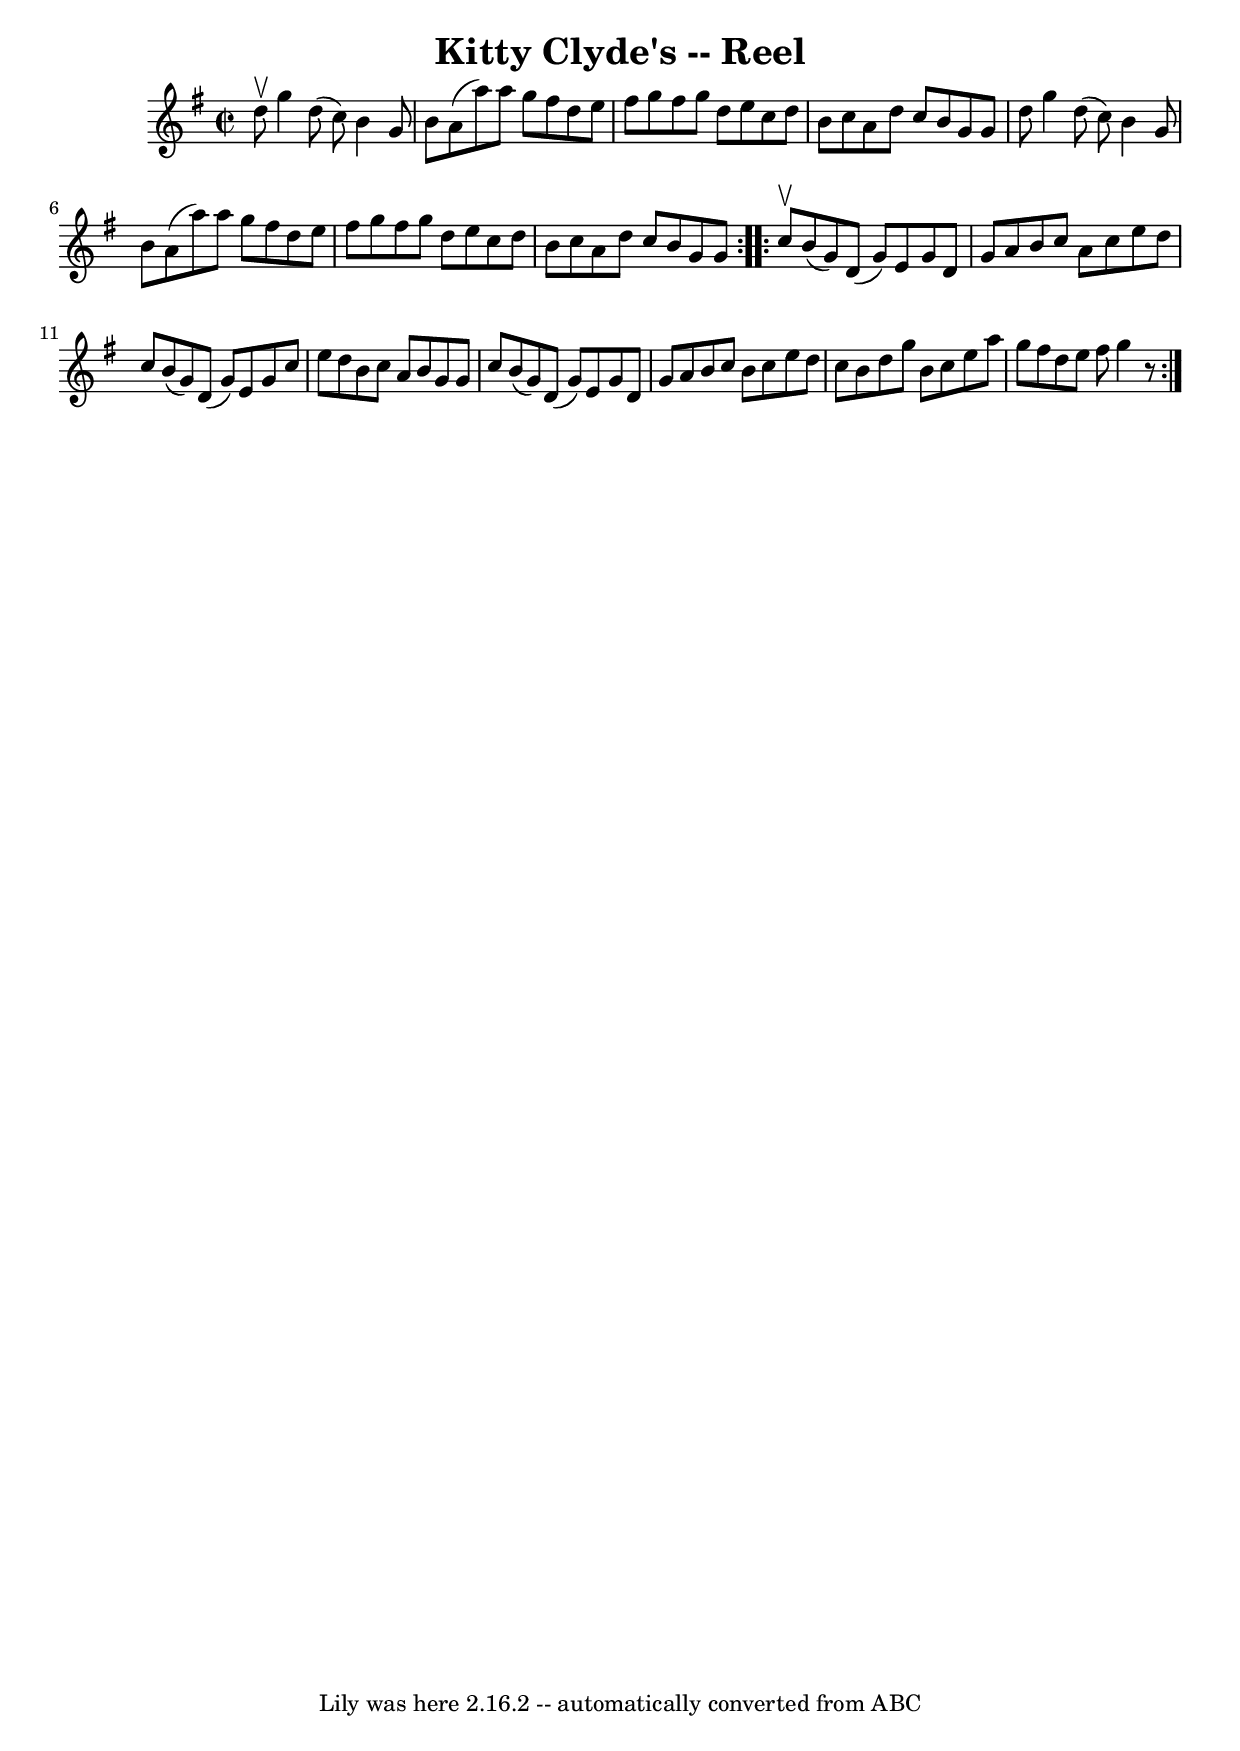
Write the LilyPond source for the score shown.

\version "2.16.2"
\include "Mammoth.ily"
\header {
  %% book = "Ryan's Mammoth Collection"
  crossRefNumber = "1"
  footnotes = "\\\\275"
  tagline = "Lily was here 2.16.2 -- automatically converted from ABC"
  title = "Kitty Clyde's -- Reel"

}
voicedefault =  {



  \repeat volta 2 {

    \override Staff.TimeSignature #'style = #'C
    \time 2/2 
    \key g \major
    d''8^\upbow |
    g''4 d''8 (c''8)  
    b'4 g'8 b'8    |
    a'8 (a''8) a''8 g''8 fis''8    
    d''8 e''8 fis''8    |
    g''8 fis''8 g''8 d''8 e''8    
    c''8 d''8 b'8    |
    c''8 a'8 d''8 c''8 b'8 g'8    
    g'8 d''8    |
    g''4 d''8 (c''8) b'4 g'8 b'8     |
    a'8 (a''8) a''8 g''8 fis''8 d''8 e''8 fis''8   |
    g''8 fis''8 g''8 d''8 e''8 c''8 d''8 b'8     |
    c''8 a'8 d''8 c''8 b'8 g'8 g'8    
  }     

  \repeat volta 2 {
    c''8^\upbow |
    b'8 (g'8) d'8 (g'8) 
    e'8 g'8 d'8 g'8    |
    a'8 b'8 c''8 a'8 c''8    
    e''8 d''8 c''8    |
    b'8 (g'8) d'8 (g'8) e'8    
    g'8 c''8 e''8    |
    d''8 b'8 c''8 a'8 b'8 g'8    
    g'8 c''8    |
    b'8 (g'8) d'8 (g'8) e'8 g'8    
    d'8 g'8    |
    a'8 b'8 c''8 b'8 c''8 e''8 d''8    
    c''8    |
    b'8 d''8 g''8 b'8 c''8 e''8 a''8 g''8    |
    fis''8 d''8 e''8 fis''8 g''4    r8 
  }   

}

\score{
  <<

    \context Staff="default"
    {
      \voicedefault 
      
    }

  >>
  \layout {
    
  }
  \midi {
  }

}
